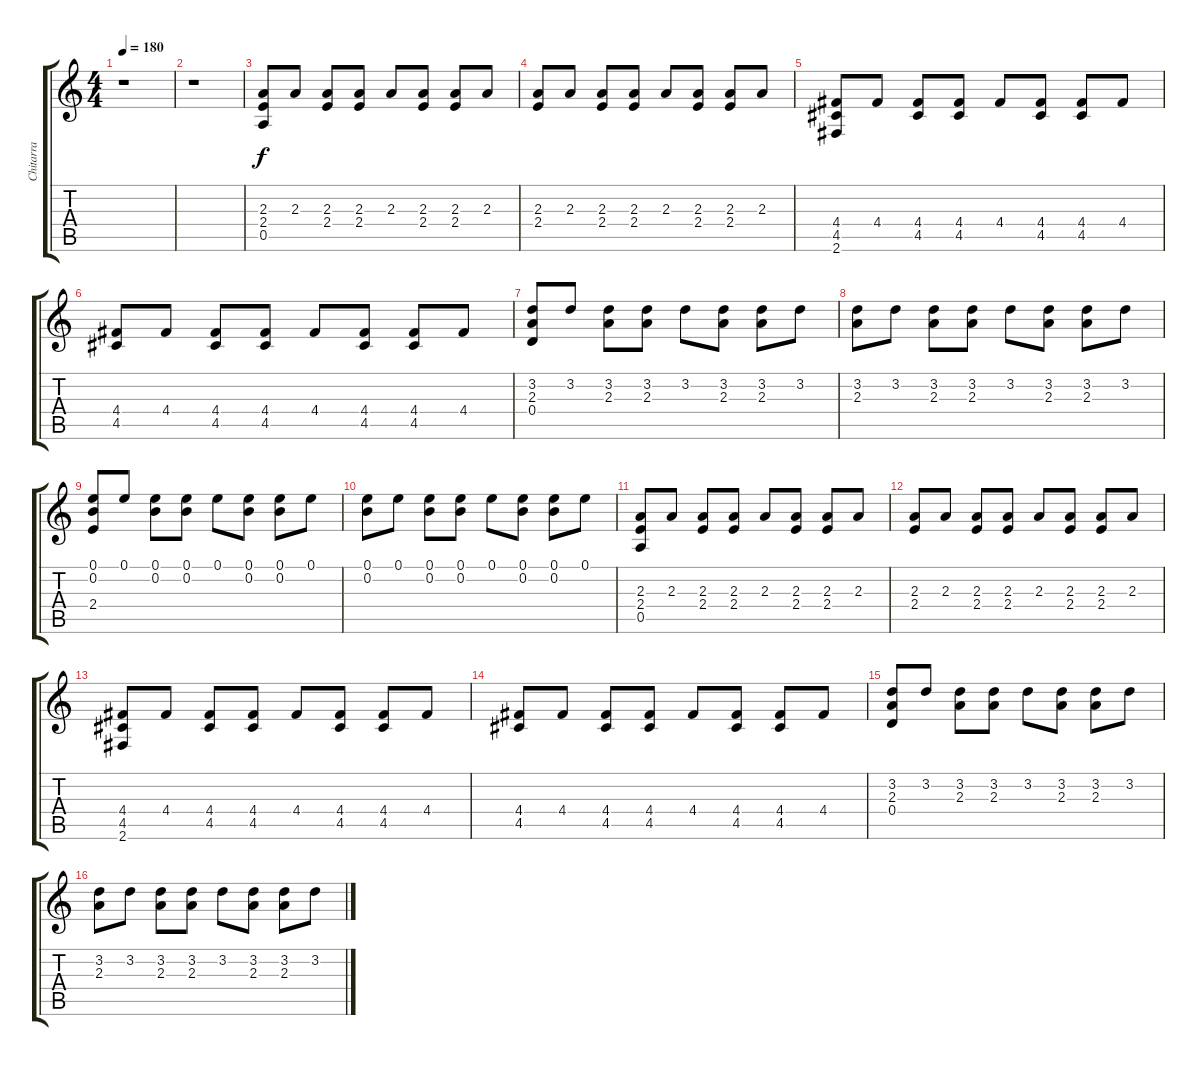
\track ("Chitarra" "Chitarra") {instrument distortionguitar}
\staff {score tabs}
\tuning (E4 B3 G3 D3 A2 E2) {hide}
\ts (4 4)
\tempo 180
\clef g2
\ks c
r.1{dy f} |
r.1 |
(2.3 2.4 0.5).8 2.3.8 (2.3 2.4).8 (2.3 2.4).8 2.3.8 (2.3 2.4).8 (2.3 2.4).8 2.3.8 |
(2.3 2.4).8 2.3.8 (2.3 2.4).8 (2.3 2.4).8 2.3.8 (2.3 2.4).8 (2.3 2.4).8 2.3.8 |
(4.4 4.5 2.6).8 4.4.8 (4.4 4.5).8 (4.4 4.5).8 4.4.8 (4.4 4.5).8 (4.4 4.5).8 4.4.8 |
(4.4 4.5).8 4.4.8 (4.4 4.5).8 (4.4 4.5).8 4.4.8 (4.4 4.5).8 (4.4 4.5).8 4.4.8 |
(3.2 2.3 0.4).8 3.2.8 (3.2 2.3).8 (3.2 2.3).8 3.2.8 (3.2 2.3).8 (3.2 2.3).8 3.2.8 |
(3.2 2.3).8 3.2.8 (3.2 2.3).8 (3.2 2.3).8 3.2.8 (3.2 2.3).8 (3.2 2.3).8 3.2.8 |
(0.1 0.2 2.4).8 0.1.8 (0.1 0.2).8 (0.1 0.2).8 0.1.8 (0.1 0.2).8 (0.1 0.2).8 0.1.8 |
(0.1 0.2).8 0.1.8 (0.1 0.2).8 (0.1 0.2).8 0.1.8 (0.1 0.2).8 (0.1 0.2).8 0.1.8 |
(2.3 2.4 0.5).8 2.3.8 (2.3 2.4).8 (2.3 2.4).8 2.3.8 (2.3 2.4).8 (2.3 2.4).8 2.3.8 |
(2.3 2.4).8 2.3.8 (2.3 2.4).8 (2.3 2.4).8 2.3.8 (2.3 2.4).8 (2.3 2.4).8 2.3.8 |
(4.4 4.5 2.6).8 4.4.8 (4.4 4.5).8 (4.4 4.5).8 4.4.8 (4.4 4.5).8 (4.4 4.5).8 4.4.8 |
(4.4 4.5).8 4.4.8 (4.4 4.5).8 (4.4 4.5).8 4.4.8 (4.4 4.5).8 (4.4 4.5).8 4.4.8 |
(3.2 2.3 0.4).8 3.2.8 (3.2 2.3).8 (3.2 2.3).8 3.2.8 (3.2 2.3).8 (3.2 2.3).8 3.2.8 |
(3.2 2.3).8 3.2.8 (3.2 2.3).8 (3.2 2.3).8 3.2.8 (3.2 2.3).8 (3.2 2.3).8 3.2.8
